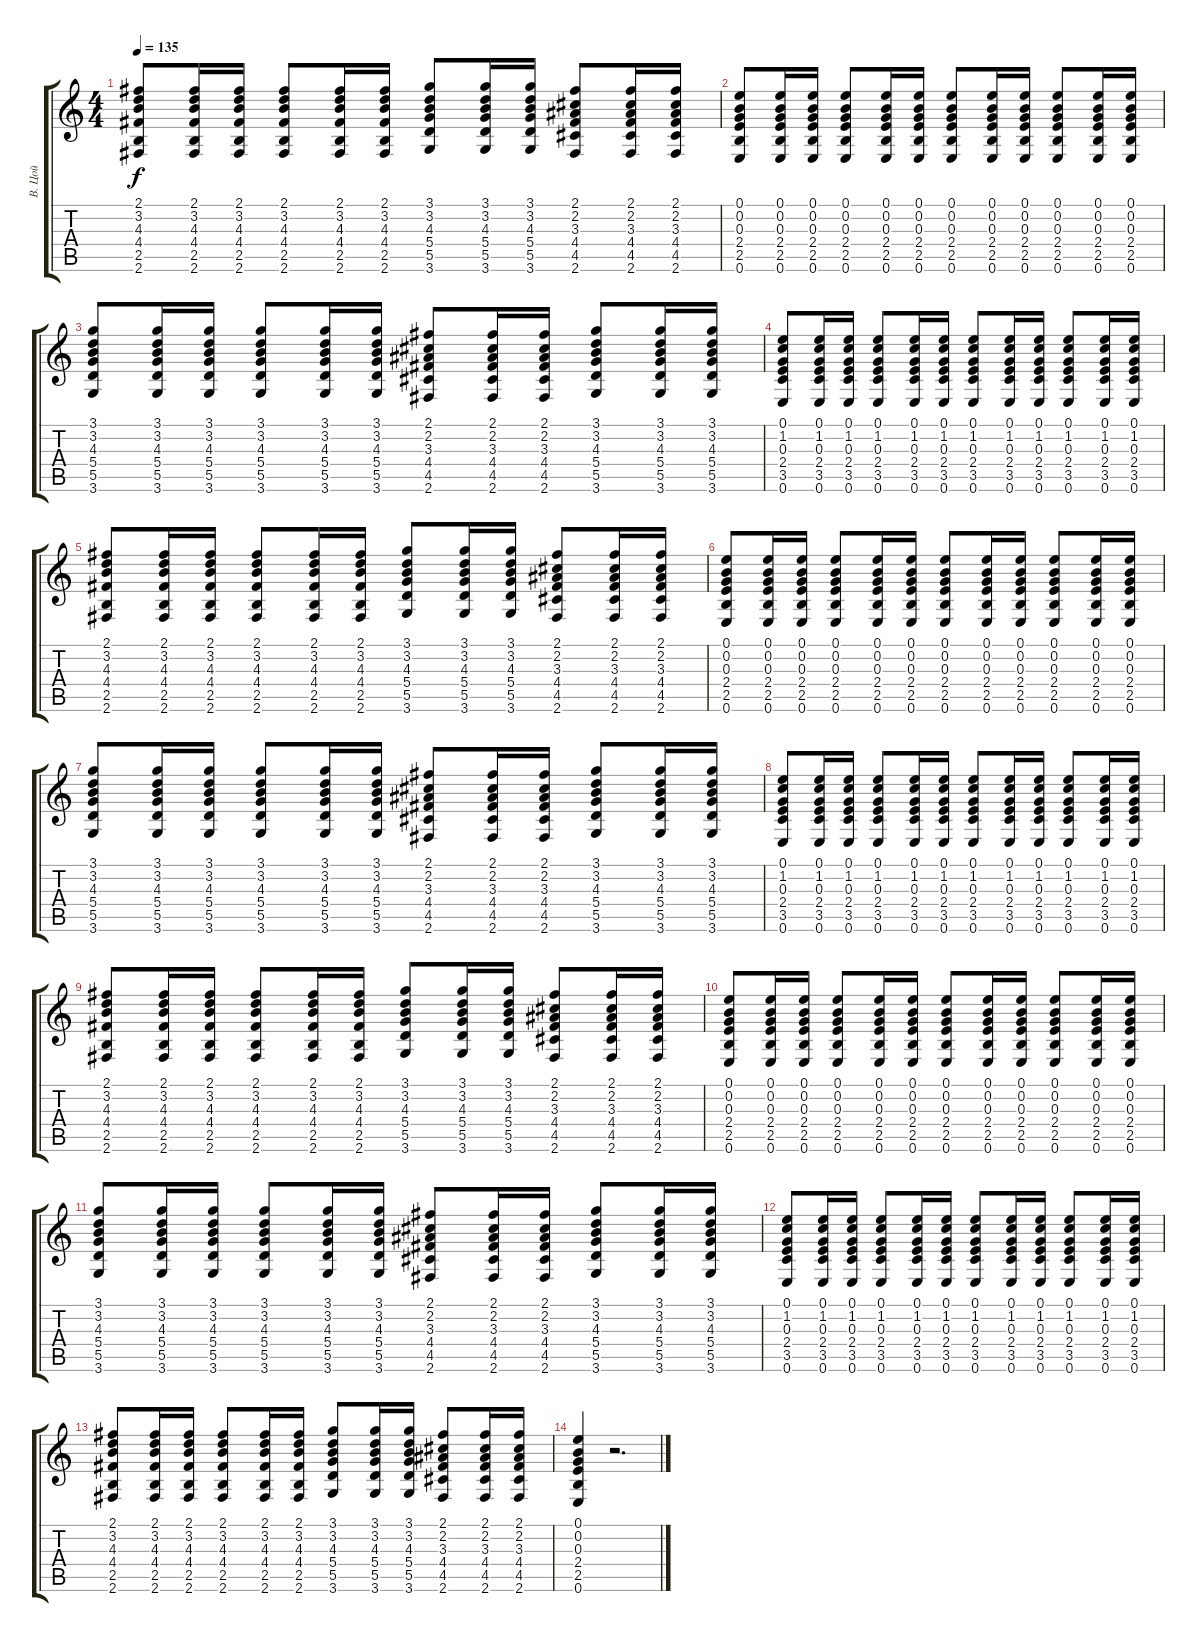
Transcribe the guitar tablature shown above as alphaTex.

\track ("В. Цой" "В. Цой") {instrument acousticguitarsteel}
\staff {score tabs}
\tuning (E4 B3 G3 D3 A2 E2) {hide}
\ts (4 4)
\tempo 135
\clef g2
\ks c
(2.1 3.2 4.3 4.4 2.5 2.6).8{dy f} (2.1 3.2 4.3 4.4 2.5 2.6).16 (2.1 3.2 4.3 4.4 2.5 2.6).16 (2.1 3.2 4.3 4.4 2.5 2.6).8 (2.1 3.2 4.3 4.4 2.5 2.6).16 (2.1 3.2 4.3 4.4 2.5 2.6).16 (3.1 3.2 4.3 5.4 5.5 3.6).8 (3.1 3.2 4.3 5.4 5.5 3.6).16 (3.1 3.2 4.3 5.4 5.5 3.6).16 (2.1 2.2 3.3 4.4 4.5 2.6).8 (2.1 2.2 3.3 4.4 4.5 2.6).16 (2.1 2.2 3.3 4.4 4.5 2.6).16 |
(0.1 0.2 0.3 2.4 2.5 0.6).8 (0.1 0.2 0.3 2.4 2.5 0.6).16 (0.1 0.2 0.3 2.4 2.5 0.6).16 (0.1 0.2 0.3 2.4 2.5 0.6).8 (0.1 0.2 0.3 2.4 2.5 0.6).16 (0.1 0.2 0.3 2.4 2.5 0.6).16 (0.1 0.2 0.3 2.4 2.5 0.6).8 (0.1 0.2 0.3 2.4 2.5 0.6).16 (0.1 0.2 0.3 2.4 2.5 0.6).16 (0.1 0.2 0.3 2.4 2.5 0.6).8 (0.1 0.2 0.3 2.4 2.5 0.6).16 (0.1 0.2 0.3 2.4 2.5 0.6).16 |
(3.1 3.2 4.3 5.4 5.5 3.6).8 (3.1 3.2 4.3 5.4 5.5 3.6).16 (3.1 3.2 4.3 5.4 5.5 3.6).16 (3.1 3.2 4.3 5.4 5.5 3.6).8 (3.1 3.2 4.3 5.4 5.5 3.6).16 (3.1 3.2 4.3 5.4 5.5 3.6).16 (2.1 2.2 3.3 4.4 4.5 2.6).8 (2.1 2.2 3.3 4.4 4.5 2.6).16 (2.1 2.2 3.3 4.4 4.5 2.6).16 (3.1 3.2 4.3 5.4 5.5 3.6).8 (3.1 3.2 4.3 5.4 5.5 3.6).16 (3.1 3.2 4.3 5.4 5.5 3.6).16 |
(0.1 1.2 0.3 2.4 3.5 0.6).8 (0.1 1.2 0.3 2.4 3.5 0.6).16 (0.1 1.2 0.3 2.4 3.5 0.6).16 (0.1 1.2 0.3 2.4 3.5 0.6).8 (0.1 1.2 0.3 2.4 3.5 0.6).16 (0.1 1.2 0.3 2.4 3.5 0.6).16 (0.1 1.2 0.3 2.4 3.5 0.6).8 (0.1 1.2 0.3 2.4 3.5 0.6).16 (0.1 1.2 0.3 2.4 3.5 0.6).16 (0.1 1.2 0.3 2.4 3.5 0.6).8 (0.1 1.2 0.3 2.4 3.5 0.6).16 (0.1 1.2 0.3 2.4 3.5 0.6).16 |
(2.1 3.2 4.3 4.4 2.5 2.6).8 (2.1 3.2 4.3 4.4 2.5 2.6).16 (2.1 3.2 4.3 4.4 2.5 2.6).16 (2.1 3.2 4.3 4.4 2.5 2.6).8 (2.1 3.2 4.3 4.4 2.5 2.6).16 (2.1 3.2 4.3 4.4 2.5 2.6).16 (3.1 3.2 4.3 5.4 5.5 3.6).8 (3.1 3.2 4.3 5.4 5.5 3.6).16 (3.1 3.2 4.3 5.4 5.5 3.6).16 (2.1 2.2 3.3 4.4 4.5 2.6).8 (2.1 2.2 3.3 4.4 4.5 2.6).16 (2.1 2.2 3.3 4.4 4.5 2.6).16 |
(0.1 0.2 0.3 2.4 2.5 0.6).8 (0.1 0.2 0.3 2.4 2.5 0.6).16 (0.1 0.2 0.3 2.4 2.5 0.6).16 (0.1 0.2 0.3 2.4 2.5 0.6).8 (0.1 0.2 0.3 2.4 2.5 0.6).16 (0.1 0.2 0.3 2.4 2.5 0.6).16 (0.1 0.2 0.3 2.4 2.5 0.6).8 (0.1 0.2 0.3 2.4 2.5 0.6).16 (0.1 0.2 0.3 2.4 2.5 0.6).16 (0.1 0.2 0.3 2.4 2.5 0.6).8 (0.1 0.2 0.3 2.4 2.5 0.6).16 (0.1 0.2 0.3 2.4 2.5 0.6).16 |
(3.1 3.2 4.3 5.4 5.5 3.6).8 (3.1 3.2 4.3 5.4 5.5 3.6).16 (3.1 3.2 4.3 5.4 5.5 3.6).16 (3.1 3.2 4.3 5.4 5.5 3.6).8 (3.1 3.2 4.3 5.4 5.5 3.6).16 (3.1 3.2 4.3 5.4 5.5 3.6).16 (2.1 2.2 3.3 4.4 4.5 2.6).8 (2.1 2.2 3.3 4.4 4.5 2.6).16 (2.1 2.2 3.3 4.4 4.5 2.6).16 (3.1 3.2 4.3 5.4 5.5 3.6).8 (3.1 3.2 4.3 5.4 5.5 3.6).16 (3.1 3.2 4.3 5.4 5.5 3.6).16 |
(0.1 1.2 0.3 2.4 3.5 0.6).8 (0.1 1.2 0.3 2.4 3.5 0.6).16 (0.1 1.2 0.3 2.4 3.5 0.6).16 (0.1 1.2 0.3 2.4 3.5 0.6).8 (0.1 1.2 0.3 2.4 3.5 0.6).16 (0.1 1.2 0.3 2.4 3.5 0.6).16 (0.1 1.2 0.3 2.4 3.5 0.6).8 (0.1 1.2 0.3 2.4 3.5 0.6).16 (0.1 1.2 0.3 2.4 3.5 0.6).16 (0.1 1.2 0.3 2.4 3.5 0.6).8 (0.1 1.2 0.3 2.4 3.5 0.6).16 (0.1 1.2 0.3 2.4 3.5 0.6).16 |
(2.1 3.2 4.3 4.4 2.5 2.6).8 (2.1 3.2 4.3 4.4 2.5 2.6).16 (2.1 3.2 4.3 4.4 2.5 2.6).16 (2.1 3.2 4.3 4.4 2.5 2.6).8 (2.1 3.2 4.3 4.4 2.5 2.6).16 (2.1 3.2 4.3 4.4 2.5 2.6).16 (3.1 3.2 4.3 5.4 5.5 3.6).8 (3.1 3.2 4.3 5.4 5.5 3.6).16 (3.1 3.2 4.3 5.4 5.5 3.6).16 (2.1 2.2 3.3 4.4 4.5 2.6).8 (2.1 2.2 3.3 4.4 4.5 2.6).16 (2.1 2.2 3.3 4.4 4.5 2.6).16 |
(0.1 0.2 0.3 2.4 2.5 0.6).8 (0.1 0.2 0.3 2.4 2.5 0.6).16 (0.1 0.2 0.3 2.4 2.5 0.6).16 (0.1 0.2 0.3 2.4 2.5 0.6).8 (0.1 0.2 0.3 2.4 2.5 0.6).16 (0.1 0.2 0.3 2.4 2.5 0.6).16 (0.1 0.2 0.3 2.4 2.5 0.6).8 (0.1 0.2 0.3 2.4 2.5 0.6).16 (0.1 0.2 0.3 2.4 2.5 0.6).16 (0.1 0.2 0.3 2.4 2.5 0.6).8 (0.1 0.2 0.3 2.4 2.5 0.6).16 (0.1 0.2 0.3 2.4 2.5 0.6).16 |
(3.1 3.2 4.3 5.4 5.5 3.6).8 (3.1 3.2 4.3 5.4 5.5 3.6).16 (3.1 3.2 4.3 5.4 5.5 3.6).16 (3.1 3.2 4.3 5.4 5.5 3.6).8 (3.1 3.2 4.3 5.4 5.5 3.6).16 (3.1 3.2 4.3 5.4 5.5 3.6).16 (2.1 2.2 3.3 4.4 4.5 2.6).8 (2.1 2.2 3.3 4.4 4.5 2.6).16 (2.1 2.2 3.3 4.4 4.5 2.6).16 (3.1 3.2 4.3 5.4 5.5 3.6).8 (3.1 3.2 4.3 5.4 5.5 3.6).16 (3.1 3.2 4.3 5.4 5.5 3.6).16 |
(0.1 1.2 0.3 2.4 3.5 0.6).8 (0.1 1.2 0.3 2.4 3.5 0.6).16 (0.1 1.2 0.3 2.4 3.5 0.6).16 (0.1 1.2 0.3 2.4 3.5 0.6).8 (0.1 1.2 0.3 2.4 3.5 0.6).16 (0.1 1.2 0.3 2.4 3.5 0.6).16 (0.1 1.2 0.3 2.4 3.5 0.6).8 (0.1 1.2 0.3 2.4 3.5 0.6).16 (0.1 1.2 0.3 2.4 3.5 0.6).16 (0.1 1.2 0.3 2.4 3.5 0.6).8 (0.1 1.2 0.3 2.4 3.5 0.6).16 (0.1 1.2 0.3 2.4 3.5 0.6).16 |
(2.1 3.2 4.3 4.4 2.5 2.6).8 (2.1 3.2 4.3 4.4 2.5 2.6).16 (2.1 3.2 4.3 4.4 2.5 2.6).16 (2.1 3.2 4.3 4.4 2.5 2.6).8 (2.1 3.2 4.3 4.4 2.5 2.6).16 (2.1 3.2 4.3 4.4 2.5 2.6).16 (3.1 3.2 4.3 5.4 5.5 3.6).8 (3.1 3.2 4.3 5.4 5.5 3.6).16 (3.1 3.2 4.3 5.4 5.5 3.6).16 (2.1 2.2 3.3 4.4 4.5 2.6).8 (2.1 2.2 3.3 4.4 4.5 2.6).16 (2.1 2.2 3.3 4.4 4.5 2.6).16 |
(0.1 0.2 0.3 2.4 2.5 0.6).4 r.2{d}
